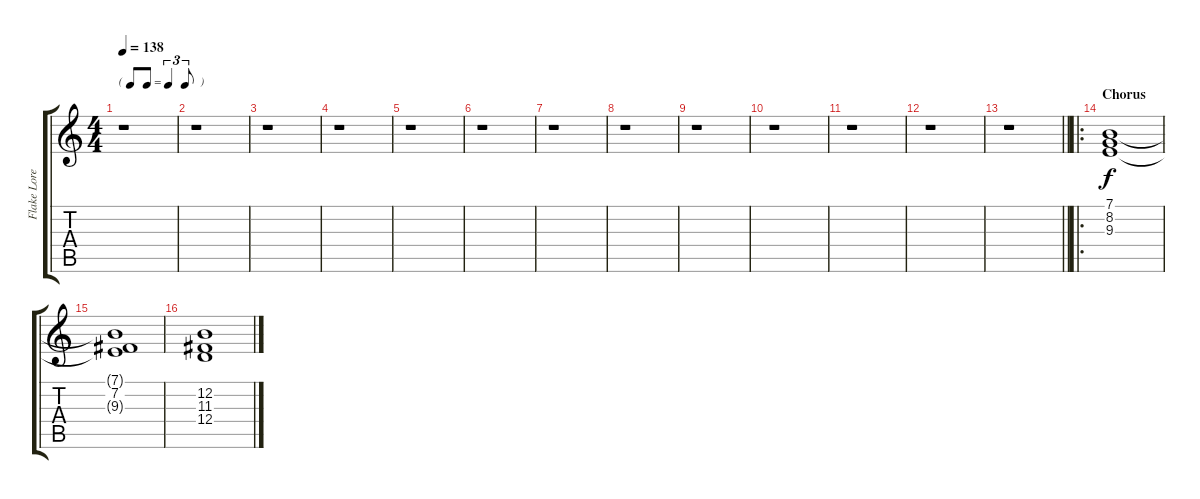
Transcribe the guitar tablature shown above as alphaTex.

\track ("Flake Lorenz [Keyboard RH]" "Flake Lore") {instrument lead5charang}
\staff {score tabs}
\tuning (E4 B3 G3 D3 A2 D2) {hide}
\ts (4 4)
\tf triplet8th
\tempo 138
\clef g2
\ks c
r.1{dy f} |
r.1 |
r.1 |
r.1 |
r.1 |
r.1 |
r.1 |
r.1 |
r.1 |
r.1 |
r.1 |
r.1 |
\barLineRight lightlight
r.1 |
\ro
\section ("" "Chorus")
(7.1 8.2 9.3).1{volume 12 instrument pad4choir} |
(7.1{t} 7.2 9.3{t}).1 |
(12.2 11.3 12.4).1
